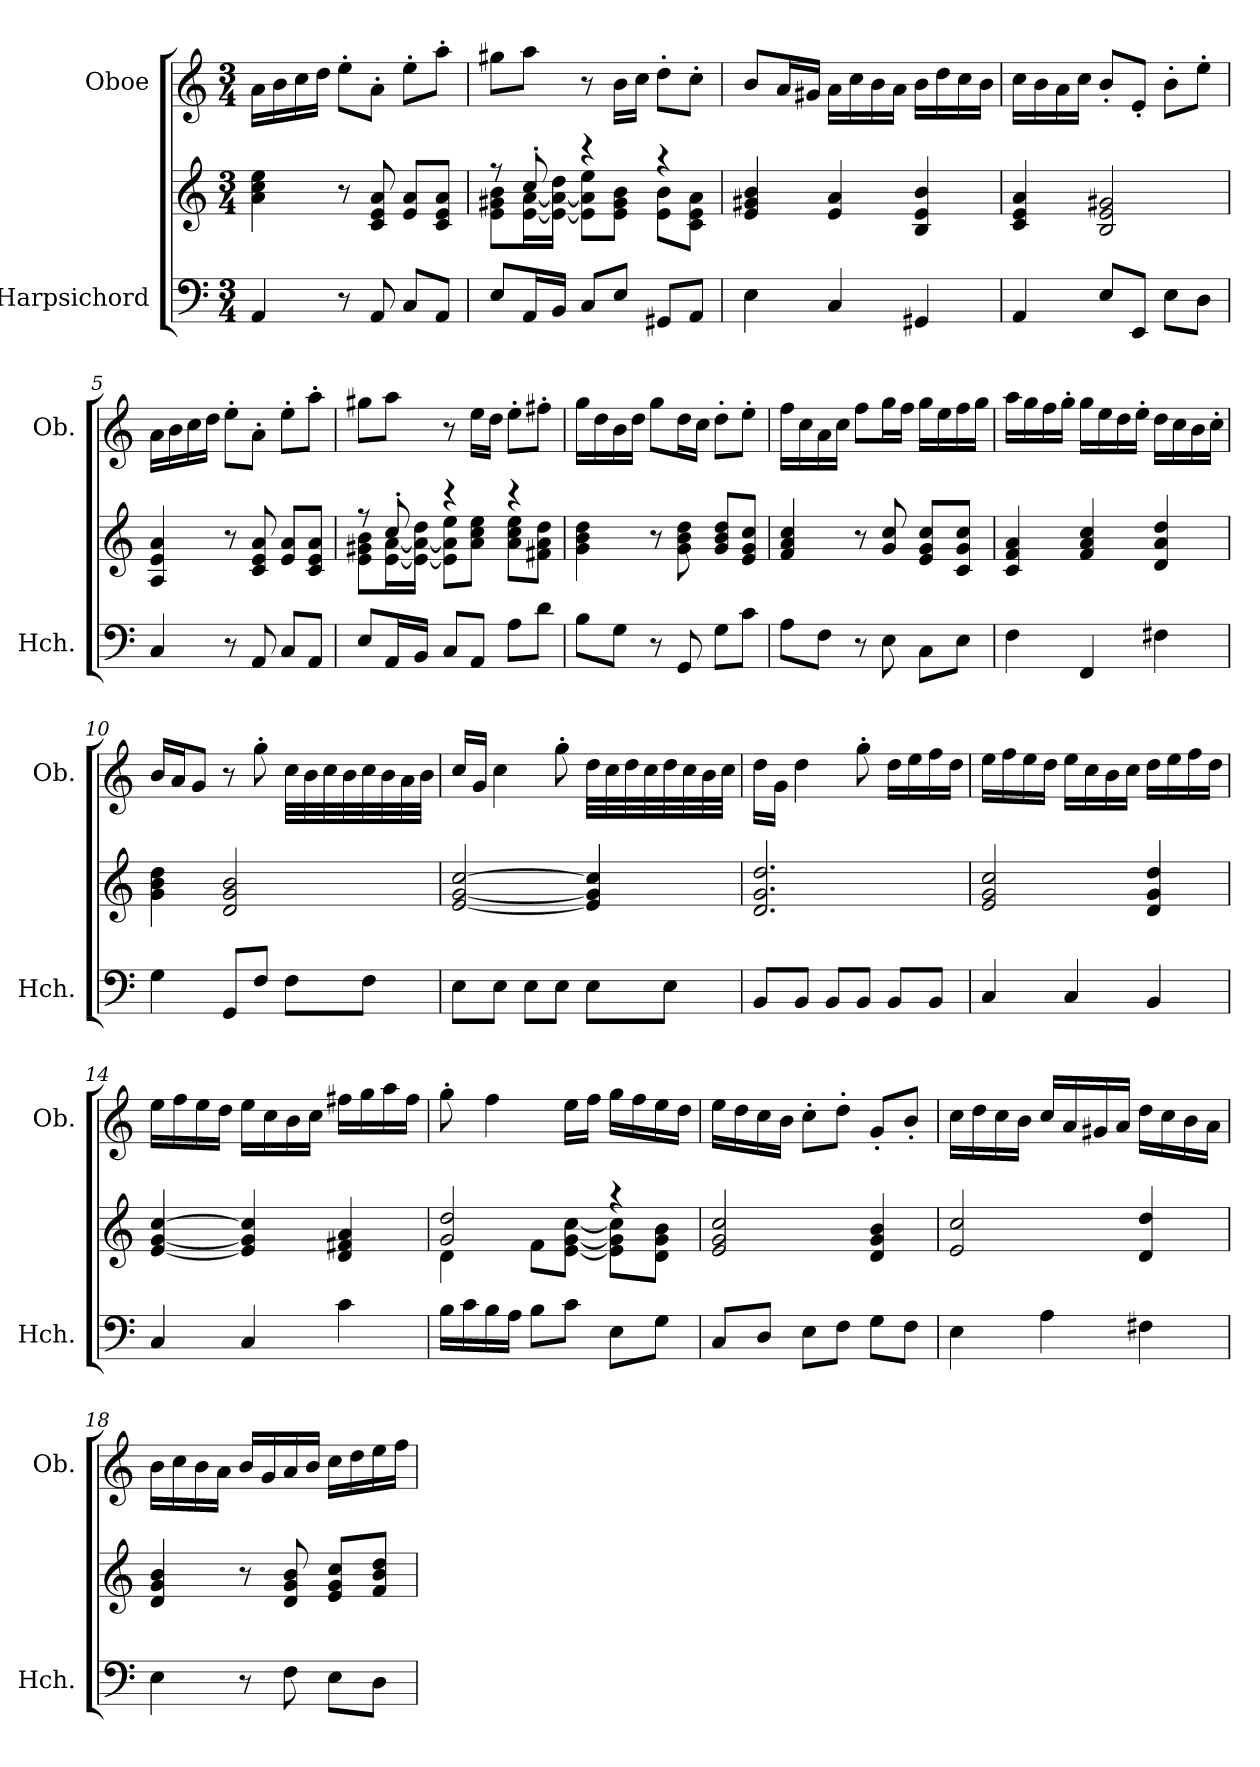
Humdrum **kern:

**kern	**kern	**kern
*part2	*part2	*part1
*staff3	*staff2	*staff1
*I"Harpsichord	*	*I"Oboe
*I'Hch.	*	*I'Ob.
*clefF4	*clefG2	*clefG2
*k[]	*k[]	*k[]
*M3/4	*M3/4	*M3/4
*MM104	*MM104	*MM104
=1	=1	=1
4AA/	4a\ 4cc\ 4ee\	16a\LL
.	.	16b\
.	.	16cc\
.	.	16dd\JJ
8r	8r	8ee'\L
8AA/	8c/ 8e/ 8a/	8a'\J
8C/L	8e/ 8a/L	8ee'\L
8AA/J	8c/ 8e/ 8a/J	8aa'\J
=2	=2	=2
*	*^	*
8E/L	8r	8e\ 8g#X\ 8b\L	8gg#X\L
16AA/L	8cc'/	[16e\ [16a\L	8aa\J
16BB/JJ	.	16e\_ 16a\_ 16dd\JJ	.
8C/L	4r	8e\] 8a\] 8ee\L	8r
8E/J	.	8e\ 8g#\ 8b\J	16b\LL
.	.	.	16cc\JJ
8GG#X/L	4r	8e\ 8b\L	8dd'\L
8AA/J	.	8c\ 8e\ 8a\J	8cc'\J
*	*v	*v	*
=3	=3	=3
4E\	4e/ 4g#X/ 4b/	8b/L
.	.	16a/L
.	.	16g#X/JJ
4C/	4e/ 4a/	16a\LL
.	.	16cc\
.	.	16b\
.	.	16a\JJ
4GG#X/	4B/ 4e/ 4b/	16b\LL
.	.	16dd\
.	.	16cc\
.	.	16b\JJ
=4	=4	=4
4AA/	4c/ 4e/ 4a/	16cc\LL
.	.	16b\
.	.	16a\
.	.	16cc\JJ
8E/L	2B/ 2e/ 2g#X/	8b'/L
8EE/J	.	8e'/J
8E\L	.	8b'\L
8D\J	.	8ee'\J
!!LO:LB:g=z
=5	=5	=5
4C/	4A/ 4e/ 4a/	16a\LL
.	.	16b\
.	.	16cc\
.	.	16dd\JJ
8r	8r	8ee'\L
8AA/	8c/ 8e/ 8a/	8a'\J
8C/L	8e/ 8a/L	8ee'\L
8AA/J	8c/ 8e/ 8a/J	8aa'\J
=6	=6	=6
*	*^	*
8E/L	8r	8e\ 8g#X\ 8b\L	8gg#X\L
16AA/L	8cc'/	[16e\ [16a\L	8aa\J
16BB/JJ	.	16e\_ 16a\_ 16dd\JJ	.
8C/L	4r	8e\] 8a\] 8ee\L	8r
8AA/J	.	8a\ 8cc\ 8ee\J	16ee\LL
.	.	.	16dd\JJ
8A\L	4r	8a\ 8cc\ 8ee\L	8ee'\L
8d\J	.	8f#X\ 8a\ 8dd\J	8ff#X'\J
*	*v	*v	*
=7	=7	=7
8B\L	4g\ 4b\ 4dd\	16gg\LL
.	.	16dd\
8G\J	.	16b\
.	.	16dd\JJ
8r	8r	8gg\L
8GG/	8g\ 8b\ 8dd\	16dd\L
.	.	16cc\JJ
8G\L	8g/ 8b/ 8dd/L	8dd'\L
8c\J	8e/ 8g/ 8cc/J	8ee'\J
=8	=8	=8
8A\L	4f/ 4a/ 4cc/	16ff\LL
.	.	16cc\
8F\J	.	16a\
.	.	16cc\JJ
8r	8r	8ff\L
8E\	8g/ 8cc/	16gg\L
.	.	16ff\JJ
8C\L	8e/ 8g/ 8cc/L	16gg\LL
.	.	16ee\
8E\J	8c/ 8g/ 8cc/J	16ff\
.	.	16gg\JJ
!!LO:LB:g=z
=9	=9	=9
4F\	4c/ 4f/ 4a/	16aa\LL
.	.	16gg\
.	.	16ff\
.	.	16gg'\JJ
4FF/	4f/ 4a/ 4cc/	16gg\LL
.	.	16ee\
.	.	16dd\
.	.	16ee'\JJ
4F#X\	4d/ 4a/ 4dd/	16dd\LL
.	.	16cc\
.	.	16b\
.	.	16cc'\JJ
=10	=10	=10
4G\	4g\ 4b\ 4dd\	16b/LL
.	.	16a/J
.	.	8g/J
8GG/L	2d/ 2g/ 2b/	8r
8F/J	.	8gg'\
8F\L	.	32cc\LLL
.	.	32b\
.	.	32cc\
.	.	32b\
8F\J	.	32cc\
.	.	32b\
.	.	32a\
.	.	32b\JJJ
=11	=11	=11
8E\L	[2e/ [2g/ [2cc/	16cc/LL
.	.	16g/JJ
8E\J	.	4cc\
8E\L	.	.
8E\J	.	8gg'\
8E\L	4e/] 4g/] 4cc/]	32dd\LLL
.	.	32cc\
.	.	32dd\
.	.	32cc\
8E\J	.	32dd\
.	.	32cc\
.	.	32b\
.	.	32cc\JJJ
!!LO:PB:g=z
=12	=12	=12
8BB/L	2.d/ 2.g/ 2.dd/	16dd\LL
.	.	16g\JJ
8BB/J	.	4dd\
8BB/L	.	.
8BB/J	.	8gg'\
8BB/L	.	16dd\LL
.	.	16ee\
8BB/J	.	16ff\
.	.	16dd\JJ
=13	=13	=13
4C/	2e/ 2g/ 2cc/	16ee\LL
.	.	16ff\
.	.	16ee\
.	.	16dd\JJ
4C/	.	16ee\LL
.	.	16cc\
.	.	16b\
.	.	16cc\JJ
4BB/	4d/ 4g/ 4dd/	16dd\LL
.	.	16ee\
.	.	16ff\
.	.	16dd\JJ
=14	=14	=14
4C/	[4e/ [4g/ [4cc/	16ee\LL
.	.	16ff\
.	.	16ee\
.	.	16dd\JJ
4C/	4e/] 4g/] 4cc/]	16ee\LL
.	.	16cc\
.	.	16b\
.	.	16cc\JJ
4c\	4d/ 4f#X/ 4a/	16ff#X\LL
.	.	16gg\
.	.	16aa\
.	.	16ff#\JJ
=15	=15	=15
*	*^	*
16B\LL	2g/ 2dd/	4d\	8gg'\
16c\	.	.	.
16B\	.	.	4ff\
16A\JJ	.	.	.
8B\L	.	8f\L	.
8c\J	.	[8e\ [8g\ [8cc\J	16ee\LL
.	.	.	16ff\JJ
8E\L	4r	8e\] 8g\] 8cc\]L	16gg\LL
.	.	.	16ff\
8G\J	.	8d\ 8g\ 8b\J	16ee\
.	.	.	16dd\JJ
*	*v	*v	*
!!LO:LB:g=z
=16	=16	=16
8C/L	2e/ 2g/ 2cc/	16ee\LL
.	.	16dd\
8D/J	.	16cc\
.	.	16b\JJ
8E\L	.	8cc'\L
8F\J	.	8dd'\J
8G\L	4d/ 4g/ 4b/	8g'/L
8F\J	.	8b'/J
=17	=17	=17
4E\	2e/ 2cc/	16cc\LL
.	.	16dd\
.	.	16cc\
.	.	16b\JJ
4A\	.	16cc/LL
.	.	16a/
.	.	16g#X/
.	.	16a/JJ
4F#X\	4d/ 4dd/	16dd\LL
.	.	16cc\
.	.	16b\
.	.	16a\JJ
=18	=18	=18
4E\	4d/ 4g/ 4b/	16b\LL
.	.	16cc\
.	.	16b\
.	.	16a\JJ
8r	8r	16b/LL
.	.	16g/
8F\	8d/ 8g/ 8b/	16a/
.	.	16b/JJ
8E\L	8e/ 8g/ 8cc/L	16cc\LL
.	.	16dd\
8D\J	8f/ 8b/ 8dd/J	16ee\
.	.	16ff\JJ
=	=	=
*-	*-	*-
